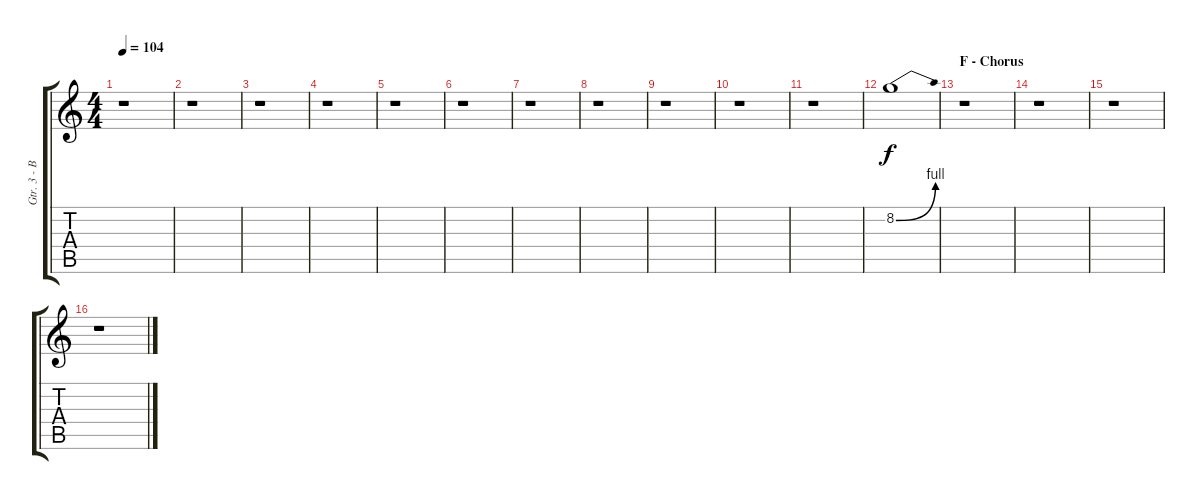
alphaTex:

\track ("Gtr. 3 - Billy" "Gtr. 3 - B") {instrument distortionguitar}
\staff {score tabs}
\tuning (E4 B3 G3 D3 A2 E2) {hide}
\ts (4 4)
\tempo 104
\clef g2
\ks c
r.1{dy f} |
r.1 |
r.1 |
r.1 |
r.1 |
r.1 |
r.1 |
r.1 |
r.1 |
r.1 |
r.1 |
8.2{be (bend 0 0 60 4)}.1 |
\section ("" "F - Chorus")
r.1 |
r.1 |
r.1 |
r.1
